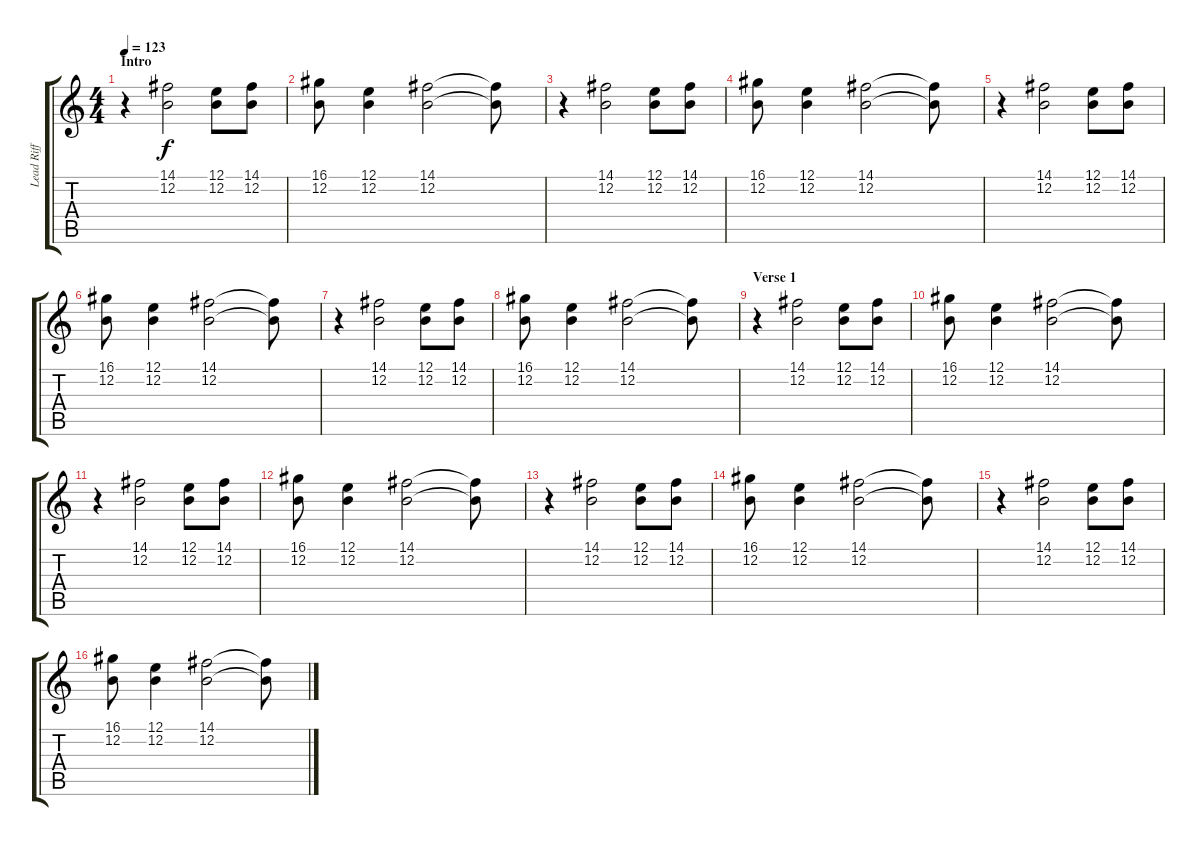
\track ("Lead Riff" "Lead Riff") {instrument pad3polysynth}
\staff {score tabs}
\tuning (E4 B3 G3 D3 A2 E2) {hide}
\ts (4 4)
\section ("" "Intro")
\tempo 123
\clef g2
\ks c
r.4{dy f instrument pad3polysynth} (14.1 12.2).2 (12.1 12.2).8 (14.1 12.2).8 |
(16.1 12.2).8 (12.1 12.2).4 (14.1 12.2).2 (14.1{t} 12.2{t}).8 |
r.4 (14.1 12.2).2 (12.1 12.2).8 (14.1 12.2).8 |
(16.1 12.2).8 (12.1 12.2).4 (14.1 12.2).2 (14.1{t} 12.2{t}).8 |
r.4 (14.1 12.2).2 (12.1 12.2).8 (14.1 12.2).8 |
(16.1 12.2).8 (12.1 12.2).4 (14.1 12.2).2 (14.1{t} 12.2{t}).8 |
r.4 (14.1 12.2).2 (12.1 12.2).8 (14.1 12.2).8 |
(16.1 12.2).8 (12.1 12.2).4 (14.1 12.2).2 (14.1{t} 12.2{t}).8 |
\section ("" "Verse 1")
r.4 (14.1 12.2).2 (12.1 12.2).8 (14.1 12.2).8 |
(16.1 12.2).8 (12.1 12.2).4 (14.1 12.2).2 (14.1{t} 12.2{t}).8 |
r.4 (14.1 12.2).2 (12.1 12.2).8 (14.1 12.2).8 |
(16.1 12.2).8 (12.1 12.2).4 (14.1 12.2).2 (14.1{t} 12.2{t}).8 |
r.4 (14.1 12.2).2 (12.1 12.2).8 (14.1 12.2).8 |
(16.1 12.2).8 (12.1 12.2).4 (14.1 12.2).2 (14.1{t} 12.2{t}).8 |
r.4 (14.1 12.2).2 (12.1 12.2).8 (14.1 12.2).8 |
(16.1 12.2).8 (12.1 12.2).4 (14.1 12.2).2 (14.1{t} 12.2{t}).8
